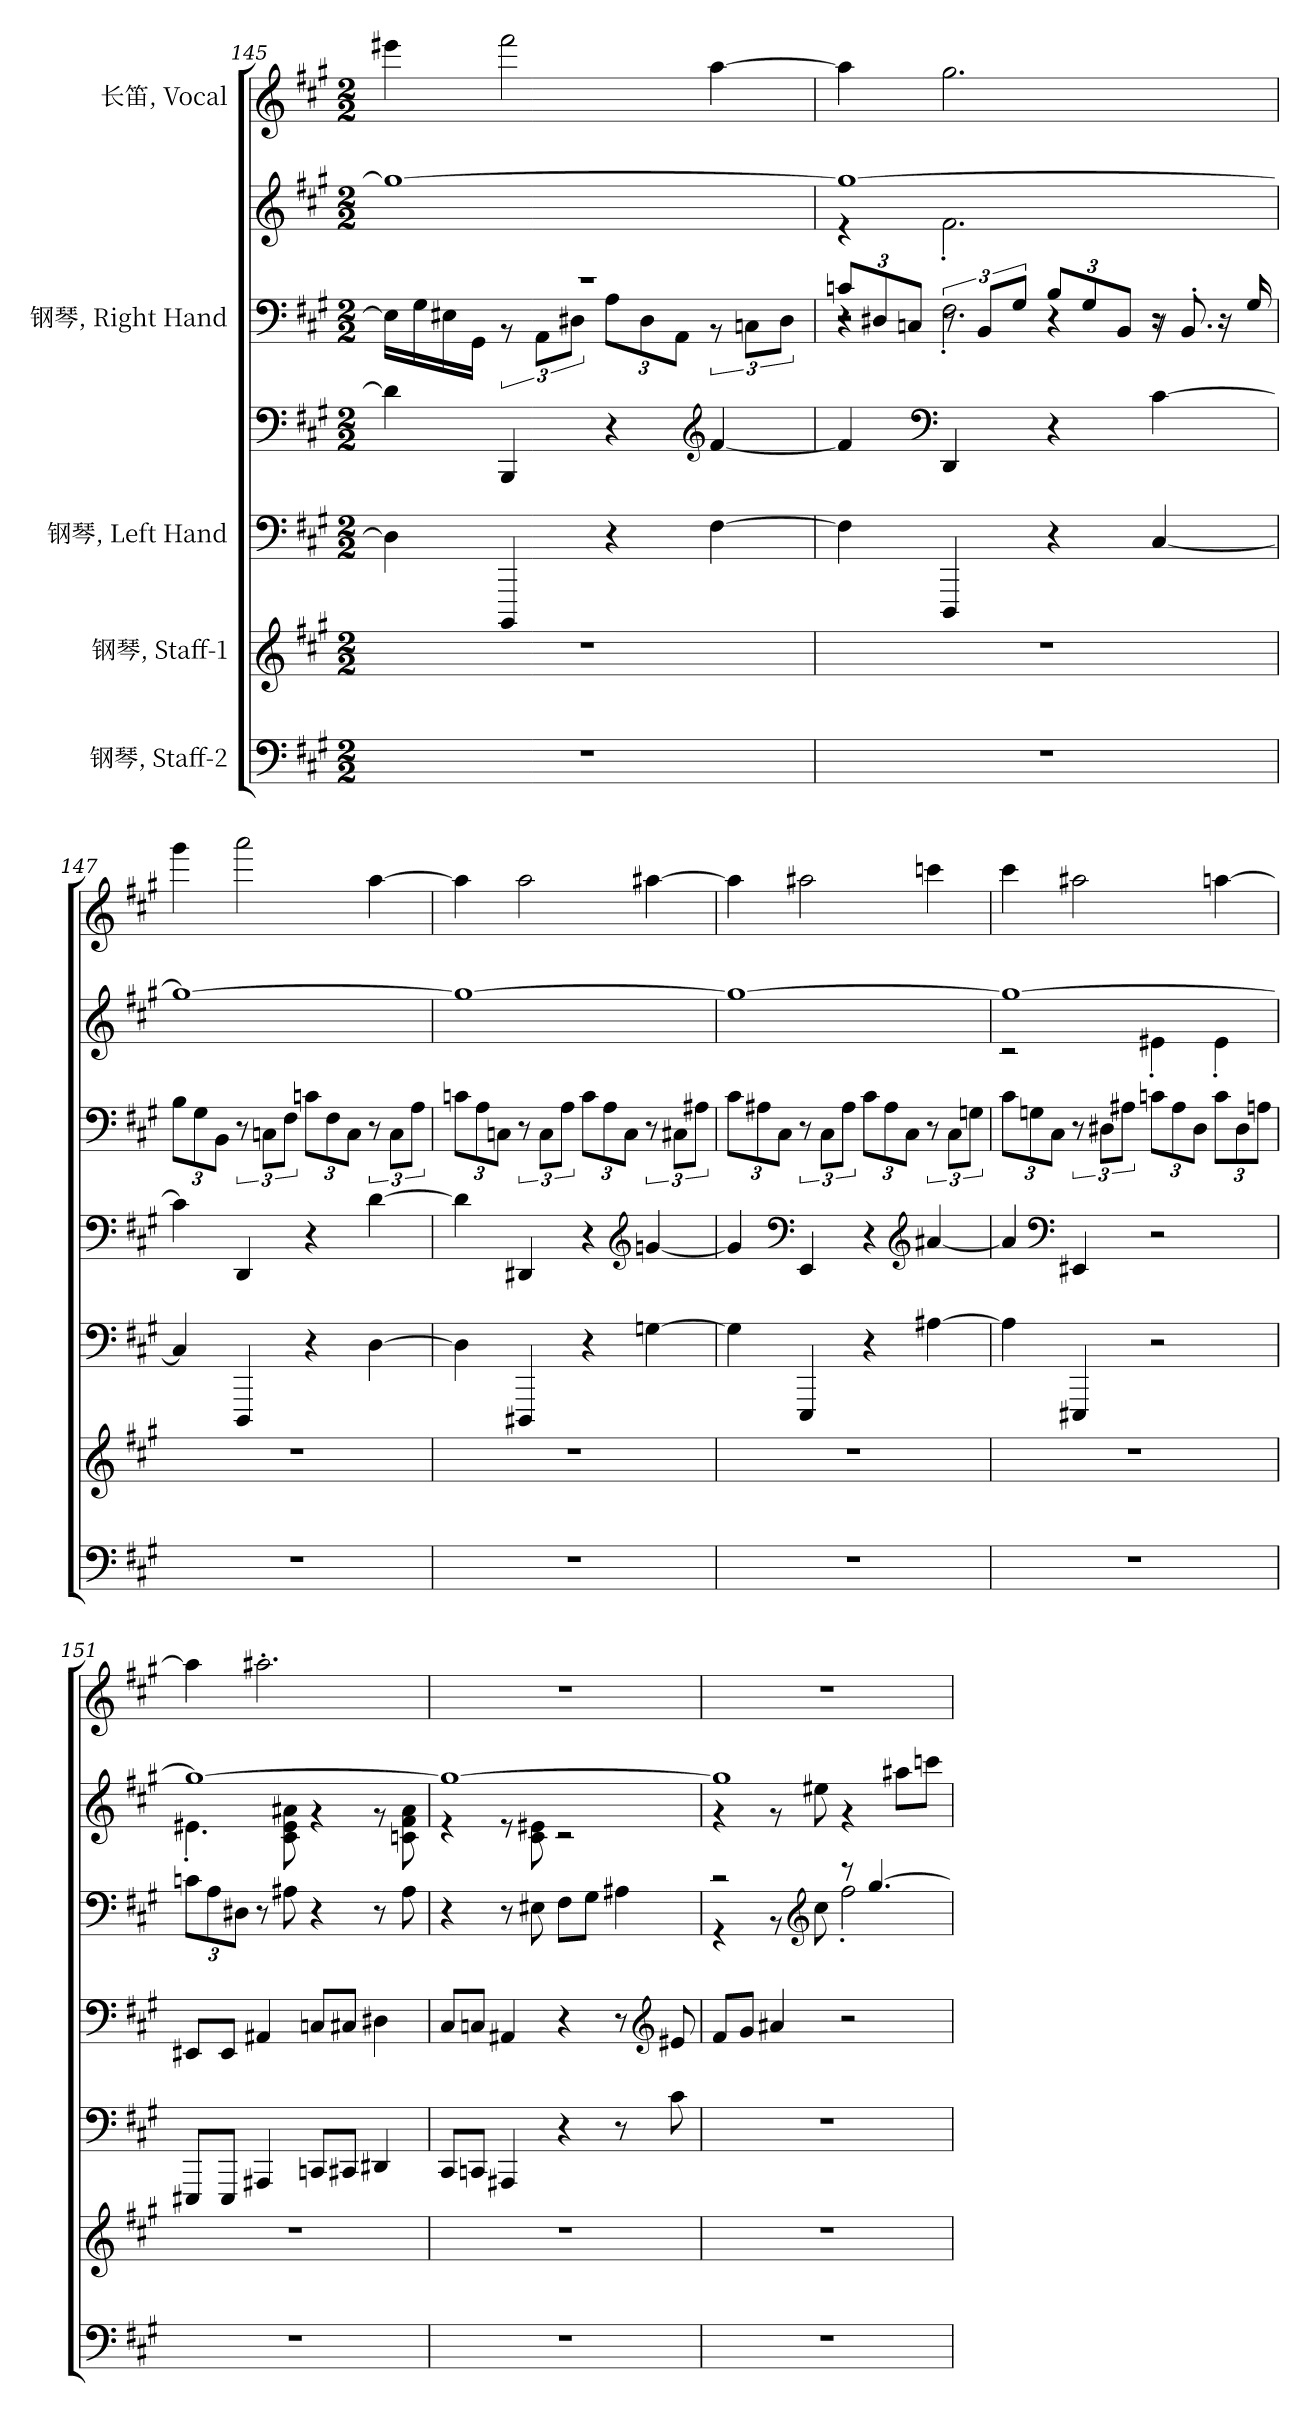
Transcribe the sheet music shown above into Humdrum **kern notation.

**kern	**kern	**kern	**kern	**kern	**kern	**kern
*part5	*part4	*part3	*part3	*part2	*part2	*part1
*staff7	*staff6	*staff5	*staff4	*staff3	*staff2	*staff1
*I"钢琴, Staff-2	*I"钢琴, Staff-1	*I"钢琴, Left Hand	*	*I"钢琴, Right Hand	*	*I"长笛, Vocal
!!LO:PB:g=z
*clefF4	*clefG2	*clefF4	*clefF4	*clefF4	*clefG2	*clefG2
*k[f#c#g#]	*k[f#c#g#]	*k[f#c#g#]	*k[f#c#g#]	*k[f#c#g#]	*k[f#c#g#]	*k[f#c#g#]
*M2/2	*M2/2	*M2/2	*M2/2	*M2/2	*M2/2	*M2/2
=145	=145	=145	=145	=145	=145	=145
*	*	*	*	*^	*	*
1r	1r	4D\]	4d\]	1r	16E#\LL]	1gg#_	4eee#X\
.	.	.	.	.	16G#\	.	.
.	.	.	.	.	16E#X\	.	.
.	.	.	.	.	16GG#\JJ	.	.
.	.	4BBBB/	4BBB/	.	12r	.	2fff#\
.	.	.	.	.	12AA\L	.	.
.	.	.	.	.	12D#X\J	.	.
*	*	*	*	*	*Xbrackettup	*	*
.	.	4r	4r	.	12A\L	.	.
.	.	.	.	.	12D#\	.	.
.	.	.	.	.	12AA\J	.	.
*	*	*	*clefG2	*	*	*	*
*	*	*	*	*	*brackettup	*	*
.	.	[4F#\	[4f#/	.	12r	.	[4aa\
.	.	.	.	.	12Cn\L	.	.
.	.	.	.	.	12D#\J	.	.
=146	=146	=146	=146	=146	=146	=146	=146
*	*	*	*	*	*^	*	*
*	*	*	*	*	*	*Xbrackettup	*	*
*	*	*	*	*	*	*	*^	*
1r	1r	4F#\]	4f#/]	2r	4r	12cn/L	1gg#_	4r	4aa\]
.	.	.	.	.	.	12D#X/	.	.	.
.	.	.	.	.	.	12Cn/J	.	.	.
*	*	*	*clefF4	*	*	*	*	*	*
*	*	*	*	*	*	*brackettup	*	*	*
.	.	4DDD/	4DD/	.	2.F#'\	12r	.	2.f#'\	2.gg#\
.	.	.	.	.	.	12BB/L	.	.	.
.	.	.	.	.	.	12G#/J	.	.	.
*	*	*	*	*Xbrackettup	*	*	*	*	*
.	.	4r	4r	12B/L	.	4r	.	.	.
.	.	.	.	12G#/	.	.	.	.	.
.	.	.	.	12BB/J	.	.	.	.	.
.	.	[4C#/	[4c#\	8r	.	16r	.	.	.
.	.	.	.	.	.	8.BB'/	.	.	.
.	.	.	.	16r	.	.	.	.	.
.	.	.	.	16G#/	.	.	.	.	.
*	*	*	*	*v	*v	*v	*	*	*
*	*	*	*	*	*v	*v	*
!!LO:PB:g=z
=147	=147	=147	=147	=147	=147	=147
1r	1r	4C#/]	4c#\]	12B\L	1gg#_	4ggg#\
.	.	.	.	12G#\	.	.
.	.	.	.	12BB\J	.	.
*	*	*	*	*brackettup	*	*
.	.	4DDD/	4DD/	12r	.	2aaa\
.	.	.	.	12Cn\L	.	.
.	.	.	.	12F#\J	.	.
*	*	*	*	*Xbrackettup	*	*
.	.	4r	4r	12cn\L	.	.
.	.	.	.	12F#\	.	.
.	.	.	.	12C\J	.	.
*	*	*	*	*brackettup	*	*
.	.	[4D\	[4d\	12r	.	[4aa\
.	.	.	.	12C\L	.	.
.	.	.	.	12A\J	.	.
=148	=148	=148	=148	=148	=148	=148
*	*	*	*	*Xbrackettup	*	*
1r	1r	4D\]	4d\]	12cn\L	1gg#_	4aa\]
.	.	.	.	12A\	.	.
.	.	.	.	12Cn\J	.	.
*	*	*	*	*brackettup	*	*
.	.	4DDD#X/	4DD#X/	12r	.	2aa\
.	.	.	.	12C\L	.	.
.	.	.	.	12A\J	.	.
*	*	*	*	*Xbrackettup	*	*
.	.	4r	4r	12c\L	.	.
.	.	.	.	12A\	.	.
.	.	.	.	12C\J	.	.
*	*	*	*clefG2	*	*	*
*	*	*	*	*brackettup	*	*
.	.	[4Gn\	[4gn/	12r	.	[4aa#X\
.	.	.	.	12C#X\L	.	.
.	.	.	.	12A#X\J	.	.
!!LO:PB:g=z
=149	=149	=149	=149	=149	=149	=149
*	*	*	*	*Xbrackettup	*	*
1r	1r	4G\]	4g/]	12c#\L	1gg#_	4aa#\]
.	.	.	.	12A#X\	.	.
.	.	.	.	12C#\J	.	.
*	*	*	*clefF4	*	*	*
*	*	*	*	*brackettup	*	*
.	.	4EEE/	4EE/	12r	.	2aa#X\
.	.	.	.	12C#\L	.	.
.	.	.	.	12A#\J	.	.
*	*	*	*	*Xbrackettup	*	*
.	.	4r	4r	12c#\L	.	.
.	.	.	.	12A#\	.	.
.	.	.	.	12C#\J	.	.
*	*	*	*clefG2	*	*	*
*	*	*	*	*brackettup	*	*
.	.	[4A#X\	[4a#X/	12r	.	4cccn\
.	.	.	.	12C#\L	.	.
.	.	.	.	12Gn\J	.	.
=150	=150	=150	=150	=150	=150	=150
*	*	*	*	*Xbrackettup	*	*
*	*	*	*	*	*^	*
1r	1r	4A#\]	4a#/]	12c#\L	1gg#_	2r	4ccc#\
.	.	.	.	12Gn\	.	.	.
.	.	.	.	12C#\J	.	.	.
*	*	*	*clefF4	*	*	*	*
*	*	*	*	*brackettup	*	*	*
.	.	4EEE#X/	4EE#X/	12r	.	.	2aa#X\
.	.	.	.	12D#X\L	.	.	.
.	.	.	.	12A#X\J	.	.	.
*	*	*	*	*Xbrackettup	*	*	*
.	.	2r	2r	12cn\L	.	4e#X'\	.
.	.	.	.	12A#\	.	.	.
.	.	.	.	12D#\J	.	.	.
.	.	.	.	12c\L	.	4e#'\	[4aan\
.	.	.	.	12D#\	.	.	.
.	.	.	.	12An\J	.	.	.
!!LO:PB:g=z
=151	=151	=151	=151	=151	=151	=151	=151
1r	1r	8EEE#X/L	8EE#X/L	12cn\L	1gg#_	4.e#X'\	4aa\]
.	.	.	.	12A\	.	.	.
.	.	8EEE#/J	8EE#/J	.	.	.	.
.	.	.	.	12D#X\J	.	.	.
.	.	4AAA#X/	4AA#X/	8r	.	.	2.aa#X'\
.	.	.	.	8A#X\	.	8c#\ 8e#\ 8a#X\	.
.	.	8CCn/L	8Cn/L	4r	.	4r	.
.	.	8CC#X/J	8C#X/J	.	.	.	.
.	.	4DD#X/	4D#X\	8r	.	8r	.
.	.	.	.	8A#\	.	8cn\ 8f#\ 8a#\	.
=152	=152	=152	=152	=152	=152	=152	=152
1r	1r	8CC#/L	8C#/L	4r	1gg#_	4r	1r
.	.	8CCn/J	8Cn/J	.	.	.	.
.	.	4AAA#X/	4AA#X/	8r	.	8r	.
.	.	.	.	8E#X\	.	8c#\ 8e#X\	.
.	.	4r	4r	8F#\L	.	2r	.
.	.	.	.	8G#\J	.	.	.
.	.	8r	8r	4A#X\	.	.	.
*	*	*	*clefG2	*	*	*	*
.	.	8c#\	8e#X/	.	.	.	.
=153	=153	=153	=153	=153	=153	=153	=153
*	*	*	*	*^	*	*	*
1r	1r	1r	8f#/L	2r	4r	1gg#]	4r	1r
.	.	.	8g#/J	.	.	.	.	.
.	.	.	4a#X/	.	8r	.	8r	.
*	*	*	*	*clefG2	*	*	*	*
.	.	.	.	.	8cc#\	.	8ee#X\	.
.	.	.	2r	8r	2ff#'\	.	4r	.
.	.	.	.	[4.gg#/	.	.	.	.
.	.	.	.	.	.	.	8aa#X\L	.
.	.	.	.	.	.	.	8cccn\J	.
*	*	*	*	*v	*v	*	*	*
*	*	*	*	*	*v	*v	*
=	=	=	=	=	=	=
*-	*-	*-	*-	*-	*-	*-
